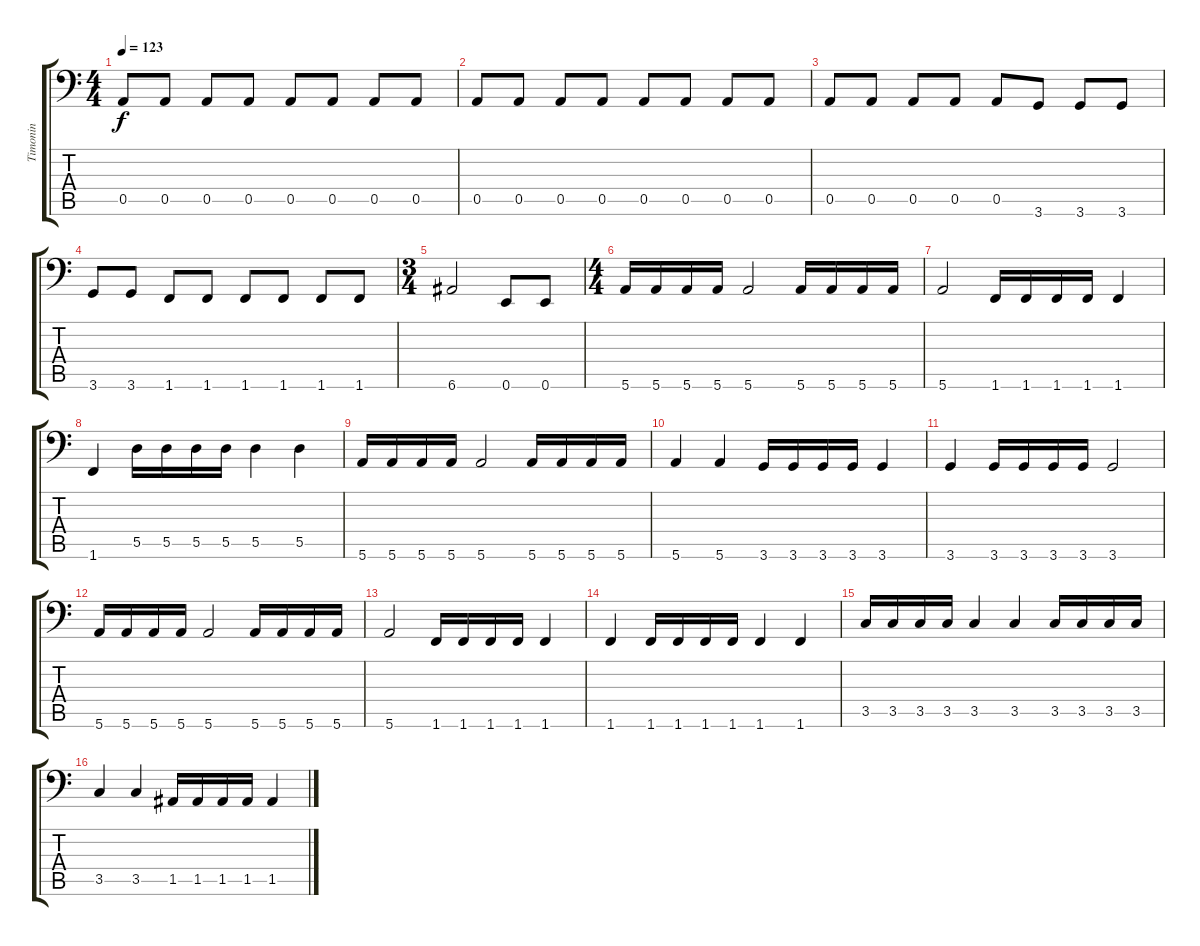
\track ("Timonin" "Timonin") {instrument electricbassfinger}
\staff {score tabs}
\tuning (E3 B2 G2 D2 A1 E1) {hide}
\ts (4 4)
\tempo 123
\clef f4
\ks c
0.5.8{dy f} 0.5.8 0.5.8 0.5.8 0.5.8 0.5.8 0.5.8 0.5.8 |
0.5.8 0.5.8 0.5.8 0.5.8 0.5.8 0.5.8 0.5.8 0.5.8 |
0.5.8 0.5.8 0.5.8 0.5.8 0.5.8 3.6.8 3.6.8 3.6.8 |
3.6.8 3.6.8 1.6.8 1.6.8 1.6.8 1.6.8 1.6.8 1.6.8 |
\ts (3 4)
6.6.2 0.6.8 0.6.8 |
\ts (4 4)
5.6.16 5.6.16 5.6.16 5.6.16 5.6.2 5.6.16 5.6.16 5.6.16 5.6.16 |
5.6.2 1.6.16 1.6.16 1.6.16 1.6.16 1.6.4 |
1.6.4 5.5.16 5.5.16 5.5.16 5.5.16 5.5.4 5.5.4 |
5.6.16 5.6.16 5.6.16 5.6.16 5.6.2 5.6.16 5.6.16 5.6.16 5.6.16 |
5.6.4 5.6.4 3.6.16 3.6.16 3.6.16 3.6.16 3.6.4 |
3.6.4 3.6.16 3.6.16 3.6.16 3.6.16 3.6.2 |
5.6.16 5.6.16 5.6.16 5.6.16 5.6.2 5.6.16 5.6.16 5.6.16 5.6.16 |
5.6.2 1.6.16 1.6.16 1.6.16 1.6.16 1.6.4 |
1.6.4 1.6.16 1.6.16 1.6.16 1.6.16 1.6.4 1.6.4 |
3.5.16 3.5.16 3.5.16 3.5.16 3.5.4 3.5.4 3.5.16 3.5.16 3.5.16 3.5.16 |
3.5.4 3.5.4 1.5.16 1.5.16 1.5.16 1.5.16 1.5.4
